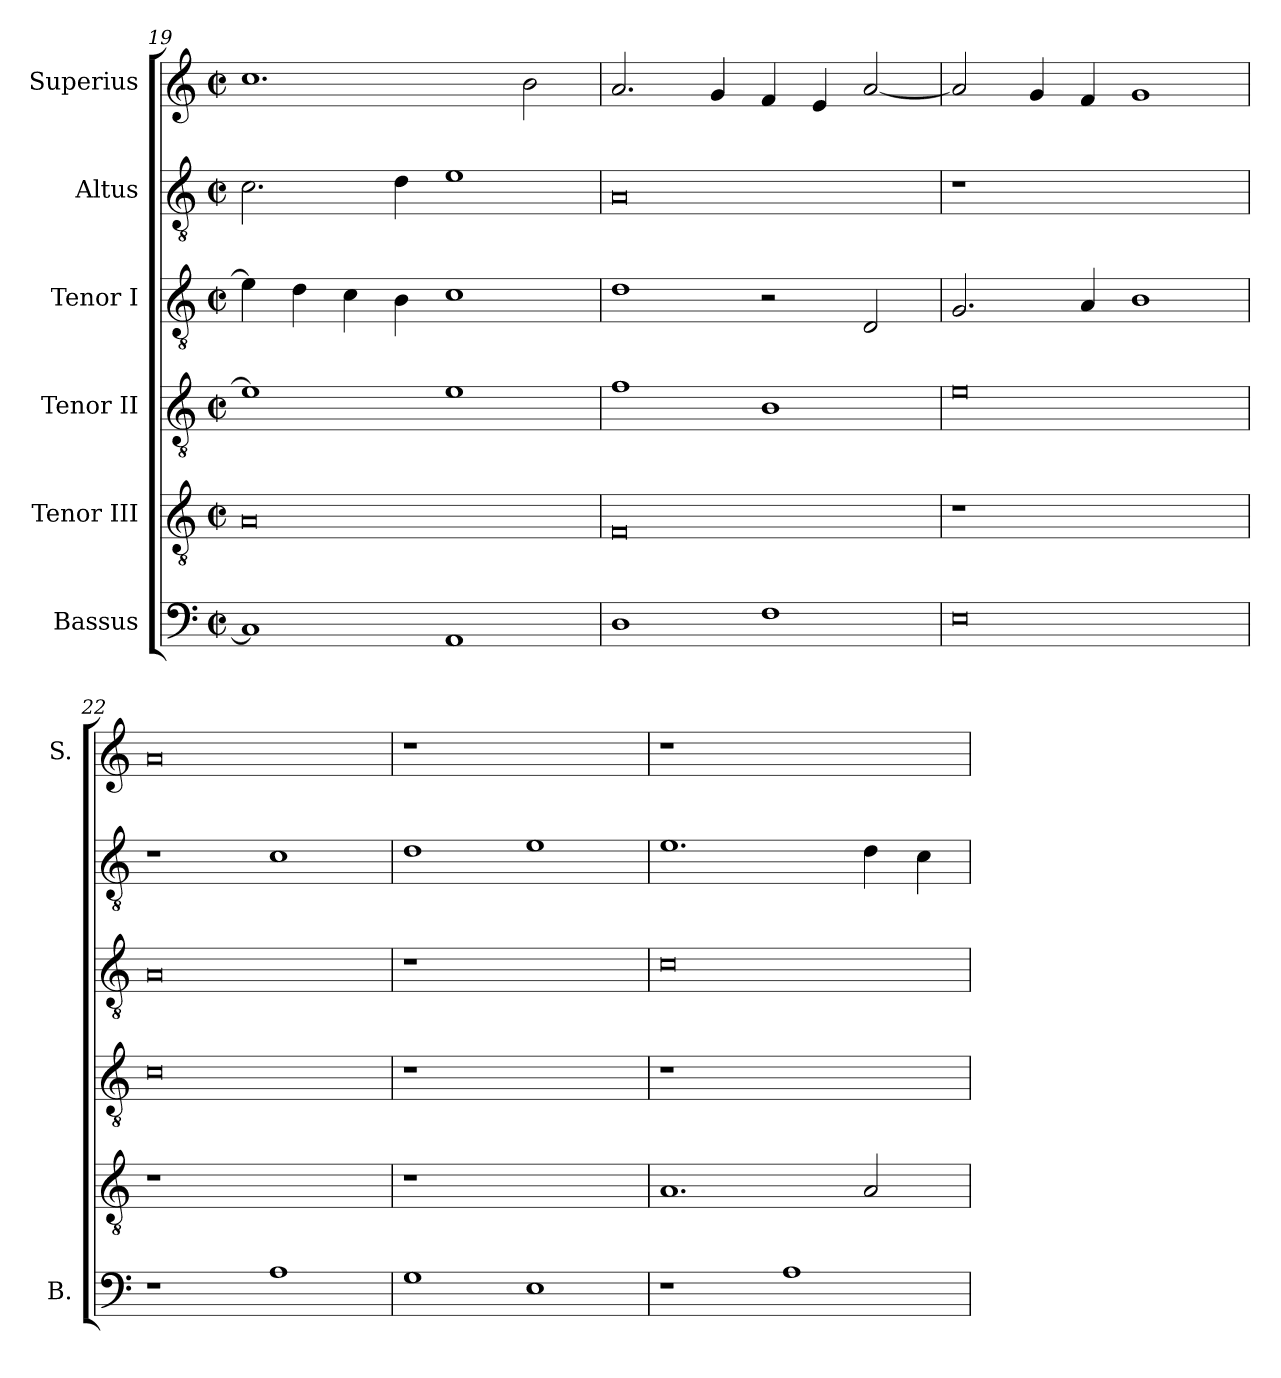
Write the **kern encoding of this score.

**kern	**kern	**kern	**kern	**kern	**kern
*part6	*part5	*part4	*part3	*part2	*part1
*staff6	*staff5	*staff4	*staff3	*staff2	*staff1
*I"Bassus	*I"Tenor III	*I"Tenor II	*I"Tenor I	*I"Altus	*I"Superius
*I'B.	*	*	*	*	*I'S.
*clefF4	*clefGv2	*clefGv2	*clefGv2	*clefGv2	*clefG2
*	*ITrd7c12	*ITrd7c12	*ITrd7c12	*ITrd7c12	*
*k[]	*k[]	*k[]	*k[]	*k[]	*k[]
*C:	*C:	*C:	*C:	*C:	*C:
*M2/2	*M2/2	*M2/2	*M2/2	*M2/2	*M2/2
*met(c|)	*met(c|)	*met(c|)	*met(c|)	*met(c|)	*met(c|)
=19	=19	=19	=19	=19	=19
1Ci]	0AAi	1Ei]	4Ei\]	2.Ci\	1.cci
.	.	.	4Di\	.	.
.	.	.	4Ci\	.	.
.	.	.	4BBi\	4Di\	.
1AAi	.	1Ei	1Ci	1Ei	.
.	.	.	.	.	2bi\
=20	=20	=20	=20	=20	=20
1Di	0FFi	1Fi	1Di	0AAi	2.ai/
.	.	.	.	.	4gi/
1Fi	.	1BBi	2r	.	4fi/
.	.	.	.	.	4ei/
.	.	.	2DDi/	.	[<2ai/
=21	=21	=21	=21	=21	=21
!	!LO:N:vis=1	!	!	!LO:N:vis=1	!
0Ei	1r	0Ei	2.GGi/	1r	2ai/]
.	.	.	.	.	4gi/
.	.	.	4AAi/	.	4fi/
.	1ryy	.	1BBi	1ryy	1gi
!!LO:PB:g=z
=22	=22	=22	=22	=22	=22
!	!LO:N:vis=1	!	!	!	!
1r	1r	0Ci	0AAi	1r	0ai
1Ai	1ryy	.	.	1Ci	.
=23	=23	=23	=23	=23	=23
!	!LO:N:vis=1	!LO:N:vis=1	!LO:N:vis=1	!	!LO:N:vis=1
1Gi	1r	1r	1r	1Di	1r
1Ei	1ryy	1ryy	1ryy	1Ei	1ryy
=24	=24	=24	=24	=24	=24
!	!	!LO:N:vis=1	!	!	!LO:N:vis=1
1r	1.AAi	1r	0Ci	1.Ei	1r
1Ai	.	1ryy	.	.	1ryy
.	2AAi/	.	.	4Di\	.
.	.	.	.	4Ci\	.
=	=	=	=	=	=
*-	*-	*-	*-	*-	*-
